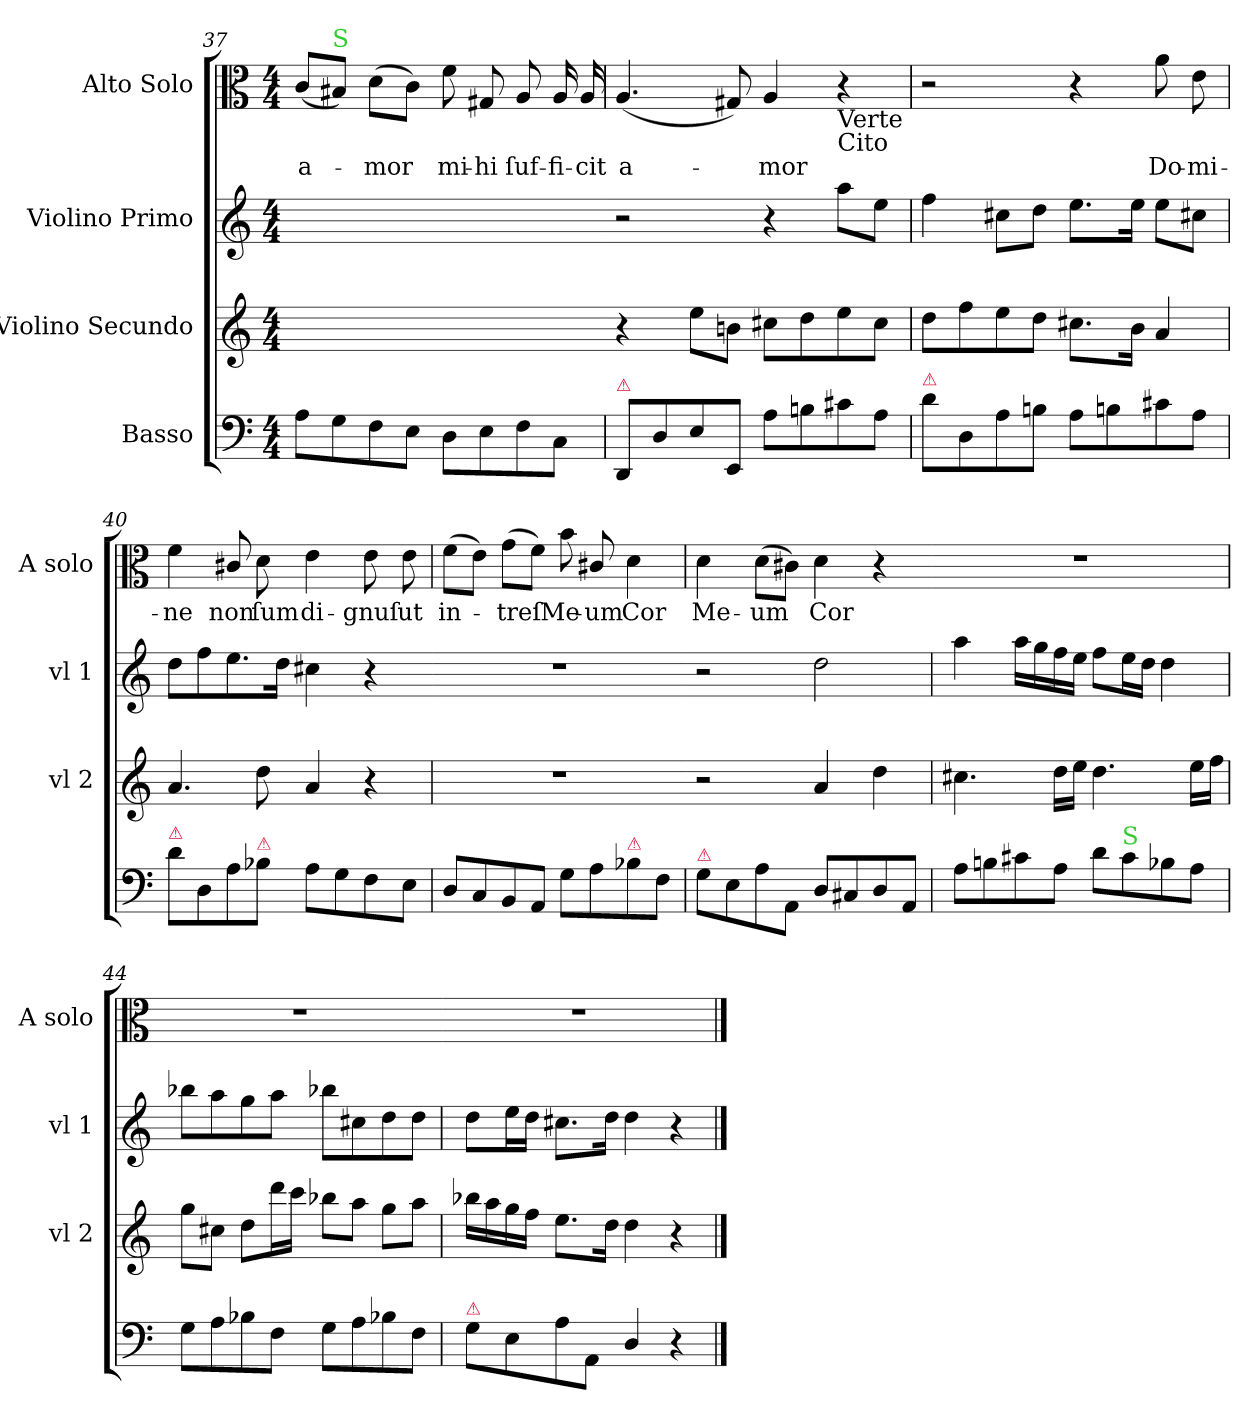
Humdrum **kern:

**kern	**kern	**kern	**kern	**text
*part4	*part3	*part2	*part1	*part1
*staff4	*staff3	*staff2	*staff1	*staff1
*I"Basso	*I"Violino Secundo	*I"Violino Primo	*I"Alto Solo	*
*	*I'vl 2	*I'vl 1	*I'A solo	*
*clefF4	*clefG2	*clefG2	*clefC3	*
*k[]	*k[]	*k[]	*k[]	*
*M4/4	*M4/4	*M4/4	*M4/4	*
=37	=37	=37	=37	=37
8A\L	1ryy	1ryy	(8c/L	a-
!	!	!	!LO:TX:a:color=limegreen:t=S	!
8G\	.	.	8B#X/J)	.
8F\	.	.	(8d\L	-mor
8E\J	.	.	8c\J)	.
8D\L	.	.	8f\	mi-
8E\	.	.	8G#X/	-hi
8F\	.	.	8A/	ſuf-
8C\J	.	.	16A/	-fi-
.	.	.	16A/	-cit
=38	=38-	=38-	=38	=38
!LO:TX:a:color=crimson:t=⚠	!	!	!	!
8DD/L	4r	2r	(4.A/	a-
8D\	.	.	.	.
8E\	8ee\L	.	.	.
8EE/J	8bn\J	.	8G#X/)	.
8A\L	8cc#X\L	4r	4A/	-mor
8Bn\	8dd\	.	.	.
!	!	!	!LO:TX:b:t=Verte\nCito	!
8c#X\	8ee\	8aa\L	4r	.
8A\J	8cc#\J	8ee\J	.	.
=39	=39	=39	=39	=39
!LO:TX:a:color=crimson:t=⚠	!	!	!	!
8d\L	8dd\L	4ff\	2r	.
8D/	8ff\	.	.	.
8A\	8ee\	8cc#X\L	.	.
8Bn\J	8dd\J	8dd\J	.	.
8A\L	8.cc#X\L	8.ee\L	4r	.
8Bn\	.	.	.	.
.	16b\Jk	16ee\Jk	.	.
8c#X\	4a/	8ee\L	8a\	Do-
8A\J	.	8cc#X\J	8e\	-mi-
=40	=40	=40	=40	=40
!LO:TX:a:color=crimson:t=⚠	!	!	!	!
8d\L	4.a/	8dd\L	4f\	-ne
8D/	.	8ff\	.	.
8A\	.	8.ee\	8c#X/	non
!LO:TX:a:color=crimson:t=⚠	!	!	!	!
8B-X\J	8dd\	.	8d\	ſum
.	.	16dd\Jk	.	.
8A\L	4a/	4cc#X\	4e\	di-
8G\	.	.	.	.
8F\	4r	4r	8e\	-gnuſ
8E\J	.	.	8e\	ut
=41	=41	=41-	=41	=41
8D/L	1r	1r	(8f\L	in-
8C/	.	.	8e\J)	.
8BB/	.	.	(8g\L	-treſ
8AA/J	.	.	8f\J)	.
8G\L	.	.	8b\	Me-
8A\	.	.	8c#X/	-um
!LO:TX:a:color=crimson:t=⚠	!	!	!	!
8B-X\	.	.	4d\	Cor
8F\J	.	.	.	.
=42	=42-	=42-	=42	=42
!LO:TX:a:color=crimson:t=⚠	!	!	!	!
8G\L	2r	2r	4d\	Me-
8E\	.	.	.	.
8A\	.	.	(8d\L	-um
8AA/J	.	.	8c#X\J)	.
8D/L	4a/	2dd\	4d\	Cor
8C#X/	.	.	.	.
8D/	4dd\	.	4r	.
8AA/J	.	.	.	.
=43	=43	=43	=43-	=43-
8A\L	4.cc#X\	4aa\	1r	.
8Bn\	.	.	.	.
8c#X\	.	16aa\LL	.	.
.	.	16gg\	.	.
8A\J	16dd\LL	16ff\	.	.
.	16ee\JJ	16ee\JJ	.	.
8d\L	4.dd\	8ff\L	.	.
!LO:TX:a:color=limegreen:t=S	!	!	!	!
8c#\	.	16ee\L	.	.
.	.	16dd\JJ	.	.
8B-X\	.	4dd\	.	.
8A\J	16ee\LL	.	.	.
.	16ff\JJ	.	.	.
=44	=44	=44	=44	=44
8G\L	8gg\L	8bb-X\L	1r	.
8A\	8cc#X\J	8aa\	.	.
8B-X\	8dd\L	8gg\	.	.
8F\J	16ddd\L	8aa\J	.	.
.	16ccc\JJ	.	.	.
8G\L	8bb-X\L	8bb-X\L	.	.
8A\	8aa\J	8cc#X\	.	.
8B-X\	8gg\L	8dd\	.	.
8F\J	8aa\J	8dd\J	.	.
=45	=45	=45	=45-	=45-
!LO:TX:a:color=crimson:t=⚠	!	!	!	!
8G\L	16bb-X\LL	8dd\L	1r	.
.	16aa\	.	.	.
8E\	16gg\	16ee\L	.	.
.	16ff\JJ	16dd\JJ	.	.
8A\	8.ee\L	8.cc#X\L	.	.
8AA/J	.	.	.	.
.	16dd\Jk	16dd\Jk	.	.
4D/	4dd\	4dd\	.	.
4r	4r	4r	.	.
==	==	==	==	==
*-	*-	*-	*-	*-
